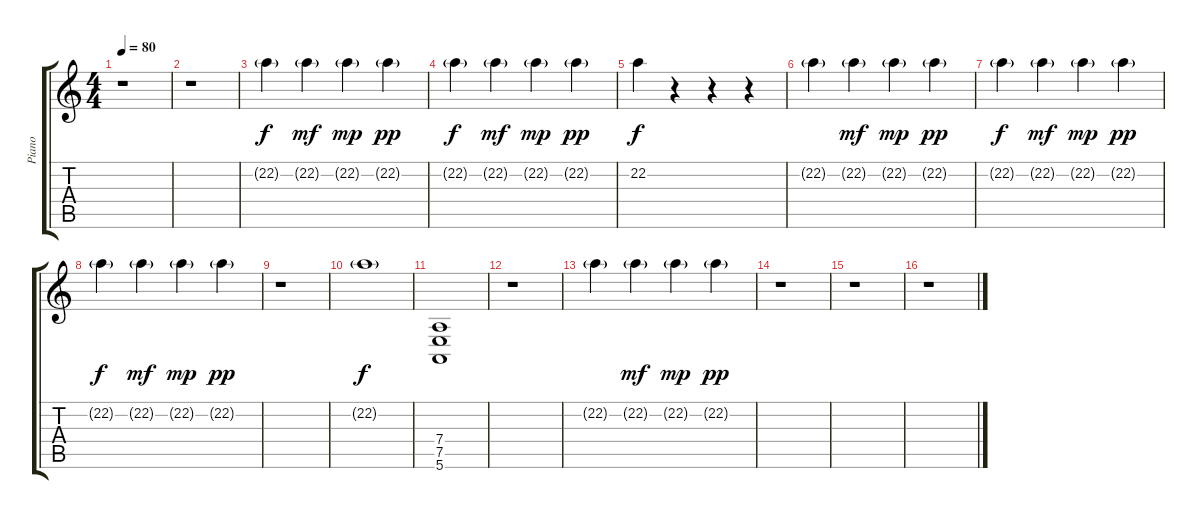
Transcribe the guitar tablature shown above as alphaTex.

\track ("Piano" "Piano") {instrument acousticgrandpiano}
\staff {score tabs}
\tuning (E4 B3 G3 D3 A2 E2) {hide}
\ts (4 4)
\tempo 80
\clef g2
\ks c
r.1{dy pp} |
r.1 |
22.2{g}.4{dy f} 22.2{g}.4{dy mf} 22.2{g}.4{dy mp} 22.2{g}.4{dy pp} |
22.2{g}.4{dy f} 22.2{g}.4{dy mf} 22.2{g}.4{dy mp} 22.2{g}.4{dy pp} |
22.2.4{dy f} r.4 r.4 r.4 |
22.2{g}.4 22.2{g}.4{dy mf} 22.2{g}.4{dy mp} 22.2{g}.4{dy pp} |
22.2{g}.4{dy f} 22.2{g}.4{dy mf} 22.2{g}.4{dy mp} 22.2{g}.4{dy pp} |
22.2{g}.4{dy f} 22.2{g}.4{dy mf} 22.2{g}.4{dy mp} 22.2{g}.4{dy pp} |
r.1 |
22.2{g}.1{dy f} |
(7.4 7.5 5.6).1 |
r.1 |
22.2{g}.4 22.2{g}.4{dy mf} 22.2{g}.4{dy mp} 22.2{g}.4{dy pp} |
r.1 |
r.1 |
r.1
